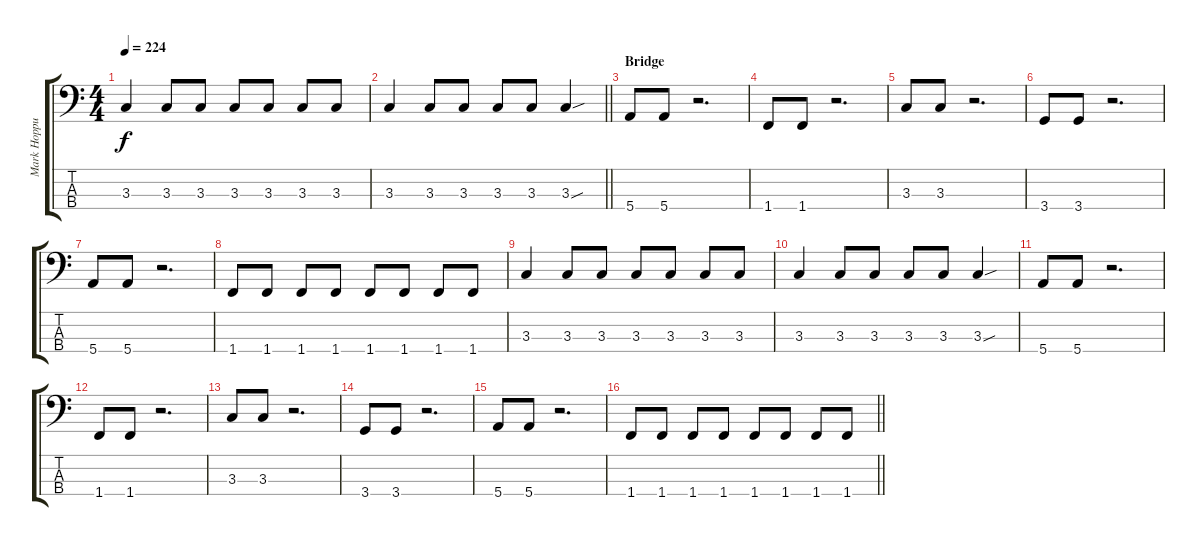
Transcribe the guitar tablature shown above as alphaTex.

\track ("Mark Hoppus - Bass" "Mark Hoppu") {instrument electricbasspick}
\staff {score tabs}
\tuning (G2 D2 A1 E1) {hide}
\ts (4 4)
\tempo 224
\clef f4
\ks c
3.3.4{dy f} 3.3.8 3.3.8 3.3.8 3.3.8 3.3.8 3.3.8 |
\barLineRight lightlight
3.3.4 3.3.8 3.3.8 3.3.8 3.3.8 3.3{sou}.4 |
\section ("" "Bridge")
5.4.8 5.4.8 r.2{d} |
1.4.8 1.4.8 r.2{d} |
3.3.8 3.3.8 r.2{d} |
3.4.8 3.4.8 r.2{d} |
5.4.8 5.4.8 r.2{d} |
1.4.8 1.4.8 1.4.8 1.4.8 1.4.8 1.4.8 1.4.8 1.4.8 |
3.3.4 3.3.8 3.3.8 3.3.8 3.3.8 3.3.8 3.3.8 |
3.3.4 3.3.8 3.3.8 3.3.8 3.3.8 3.3{sou}.4 |
5.4.8 5.4.8 r.2{d} |
1.4.8 1.4.8 r.2{d} |
3.3.8 3.3.8 r.2{d} |
3.4.8 3.4.8 r.2{d} |
5.4.8 5.4.8 r.2{d} |
\barLineRight lightlight
1.4.8 1.4.8 1.4.8 1.4.8 1.4.8 1.4.8 1.4.8 1.4.8
